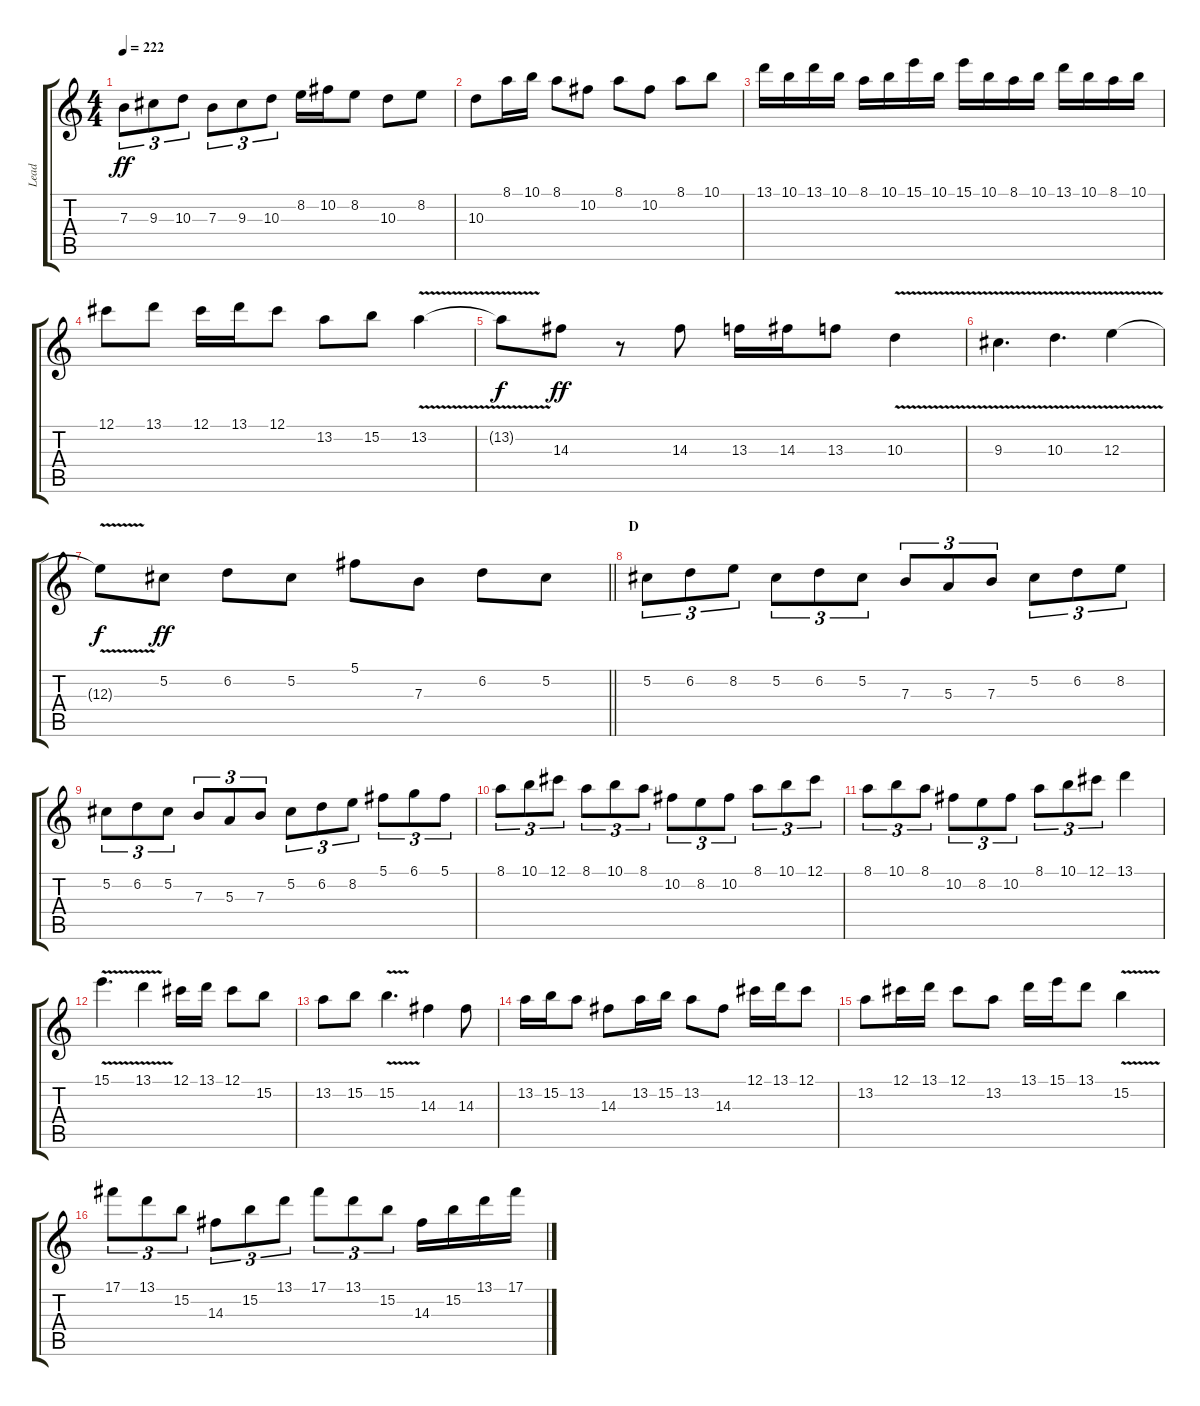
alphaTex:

\track ("Lead" "Lead") {instrument distortionguitar}
\staff {score tabs}
\tuning (Db4 Ab3 E3 B2 Gb2 B1) {hide}
\ts (4 4)
\tempo 222
\clef g2
\ks c
7.3.8{tu (3 2) dy ff} 9.3.8{tu (3 2)} 10.3.8{tu (3 2)} 7.3.8{tu (3 2)} 9.3.8{tu (3 2)} 10.3.8{tu (3 2)} 8.2.16 10.2.16 8.2.8 10.3.8 8.2.8 |
10.3.8 8.1.16 10.1.16 8.1.8 10.2.8 8.1.8 10.2.8 8.1.8 10.1.8 |
13.1.16 10.1.16 13.1.16 10.1.16 8.1.16 10.1.16 15.1.16 10.1.16 15.1.16 10.1.16 8.1.16 10.1.16 13.1.16 10.1.16 8.1.16 10.1.16 |
12.1.8 13.1.8 12.1.16 13.1.16 12.1.8 13.2.8 15.2.8 13.2{v}.4 |
13.2{t}.8{dy f} 14.3.8{dy ff} r.8 14.3.8 13.3.16 14.3.16 13.3.8 10.3{v}.4 |
9.3{v}.4{d} 10.3{v}.4{d} 12.3{v}.4 |
\barLineRight lightlight
12.3{t}.8{dy f} 5.2.8{dy ff} 6.2.8 5.2.8 5.1.8 7.3.8 6.2.8 5.2.8 |
\section ("" "D")
5.2.8{tu (3 2)} 6.2.8{tu (3 2)} 8.2.8{tu (3 2)} 5.2.8{tu (3 2)} 6.2.8{tu (3 2)} 5.2.8{tu (3 2)} 7.3.8{tu (3 2)} 5.3.8{tu (3 2)} 7.3.8{tu (3 2)} 5.2.8{tu (3 2)} 6.2.8{tu (3 2)} 8.2.8{tu (3 2)} |
5.2.8{tu (3 2)} 6.2.8{tu (3 2)} 5.2.8{tu (3 2)} 7.3.8{tu (3 2)} 5.3.8{tu (3 2)} 7.3.8{tu (3 2)} 5.2.8{tu (3 2)} 6.2.8{tu (3 2)} 8.2.8{tu (3 2)} 5.1.8{tu (3 2)} 6.1.8{tu (3 2)} 5.1.8{tu (3 2)} |
8.1.8{tu (3 2)} 10.1.8{tu (3 2)} 12.1.8{tu (3 2)} 8.1.8{tu (3 2)} 10.1.8{tu (3 2)} 8.1.8{tu (3 2)} 10.2.8{tu (3 2)} 8.2.8{tu (3 2)} 10.2.8{tu (3 2)} 8.1.8{tu (3 2)} 10.1.8{tu (3 2)} 12.1.8{tu (3 2)} |
8.1.8{tu (3 2)} 10.1.8{tu (3 2)} 8.1.8{tu (3 2)} 10.2.8{tu (3 2)} 8.2.8{tu (3 2)} 10.2.8{tu (3 2)} 8.1.8{tu (3 2)} 10.1.8{tu (3 2)} 12.1.8{tu (3 2)} 13.1.4 |
15.1{v}.4{d} 13.1{v}.4 12.1.16 13.1.16 12.1.8 15.2.8 |
13.2.8 15.2.8 15.2{v}.4{d} 14.3.4 14.3.8 |
13.2.16 15.2.16 13.2.8 14.3.8 13.2.16 15.2.16 13.2.8 14.3.8 12.1.16 13.1.16 12.1.8 |
13.2.8 12.1.16 13.1.16 12.1.8 13.2.8 13.1.16 15.1.16 13.1.8 15.2{v}.4 |
17.1.8{tu (3 2)} 13.1.8{tu (3 2)} 15.2.8{tu (3 2)} 14.3.8{tu (3 2)} 15.2.8{tu (3 2)} 13.1.8{tu (3 2)} 17.1.8{tu (3 2)} 13.1.8{tu (3 2)} 15.2.8{tu (3 2)} 14.3.16 15.2.16 13.1.16 17.1.16
